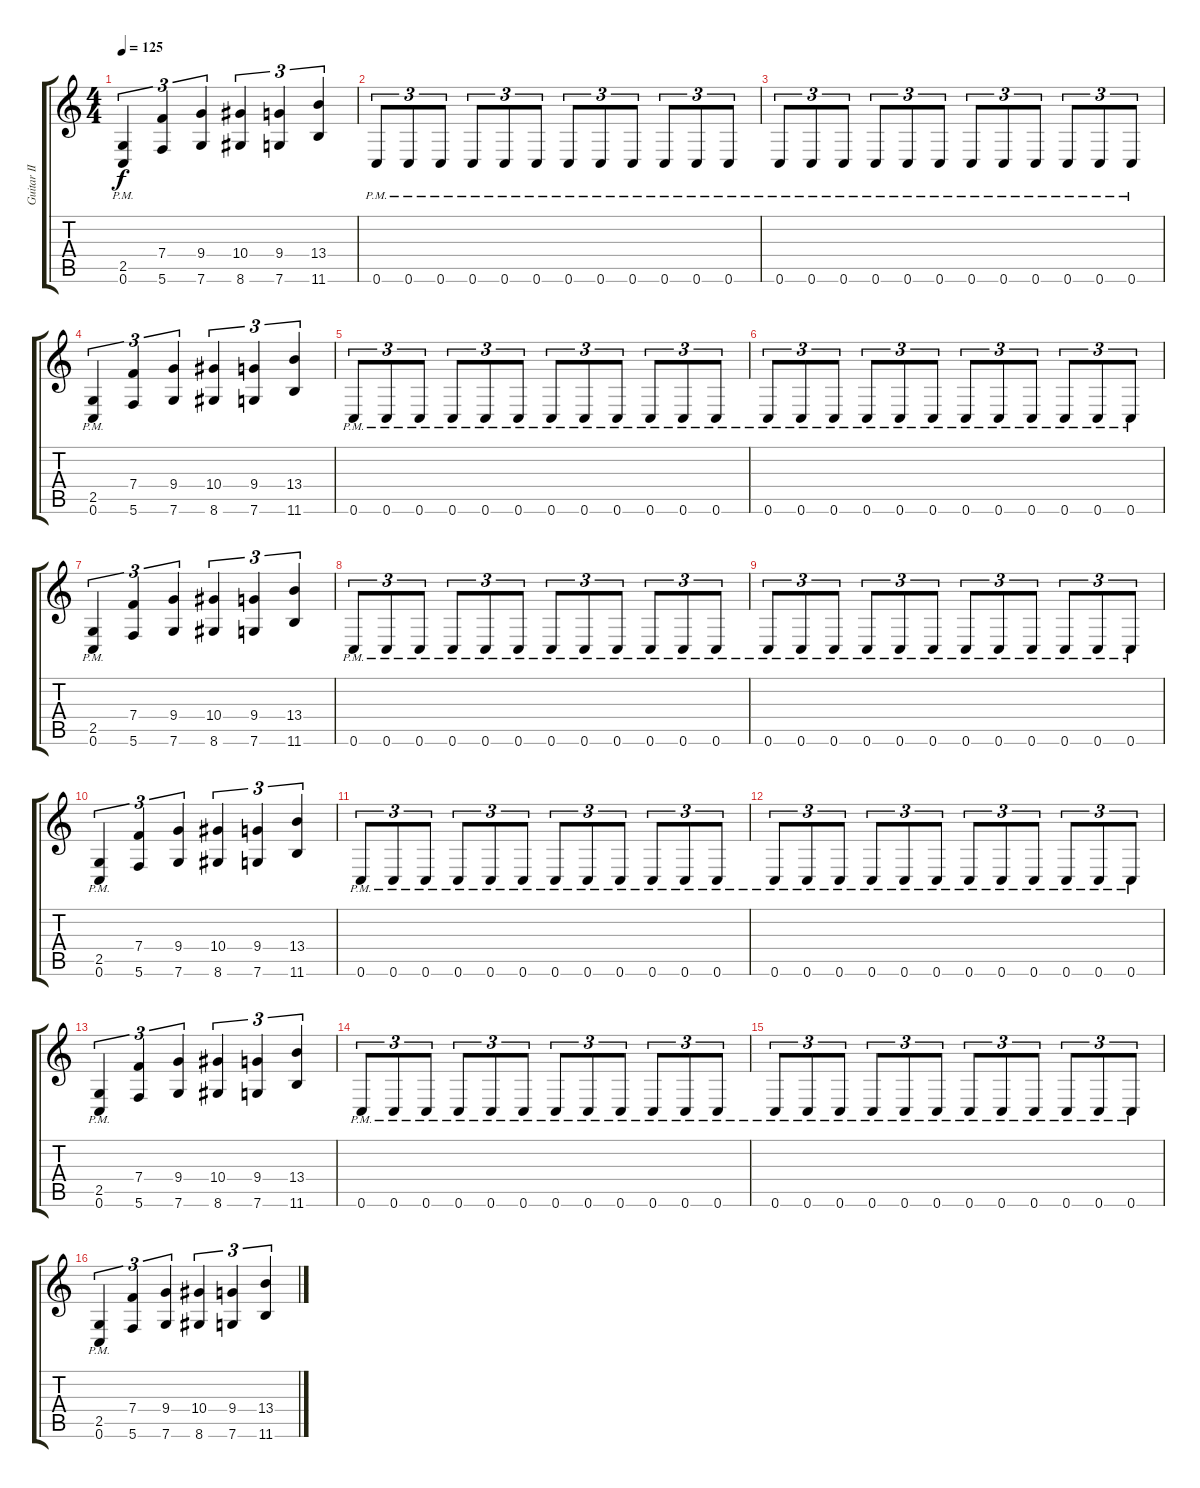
\track ("Guitar II" "Guitar II") {instrument distortionguitar}
\staff {score tabs}
\tuning (C4 G3 Eb3 Bb2 F2 C2) {hide}
\ts (4 4)
\tempo 125
\clef g2
\ks c
(2.5{pm} 0.6{pm}).4{tu (3 2) dy f} (7.4 5.6).4{tu (3 2)} (9.4 7.6).4{tu (3 2)} (10.4 8.6).4{tu (3 2)} (9.4 7.6).4{tu (3 2)} (13.4 11.6).4{tu (3 2)} |
0.6{pm}.8{tu (3 2)} 0.6{pm}.8{tu (3 2)} 0.6{pm}.8{tu (3 2)} 0.6{pm}.8{tu (3 2)} 0.6{pm}.8{tu (3 2)} 0.6{pm}.8{tu (3 2)} 0.6{pm}.8{tu (3 2)} 0.6{pm}.8{tu (3 2)} 0.6{pm}.8{tu (3 2)} 0.6{pm}.8{tu (3 2)} 0.6{pm}.8{tu (3 2)} 0.6{pm}.8{tu (3 2)} |
0.6{pm}.8{tu (3 2)} 0.6{pm}.8{tu (3 2)} 0.6{pm}.8{tu (3 2)} 0.6{pm}.8{tu (3 2)} 0.6{pm}.8{tu (3 2)} 0.6{pm}.8{tu (3 2)} 0.6{pm}.8{tu (3 2)} 0.6{pm}.8{tu (3 2)} 0.6{pm}.8{tu (3 2)} 0.6{pm}.8{tu (3 2)} 0.6{pm}.8{tu (3 2)} 0.6{pm}.8{tu (3 2)} |
(2.5{pm} 0.6{pm}).4{tu (3 2)} (7.4 5.6).4{tu (3 2)} (9.4 7.6).4{tu (3 2)} (10.4 8.6).4{tu (3 2)} (9.4 7.6).4{tu (3 2)} (13.4 11.6).4{tu (3 2)} |
0.6{pm}.8{tu (3 2)} 0.6{pm}.8{tu (3 2)} 0.6{pm}.8{tu (3 2)} 0.6{pm}.8{tu (3 2)} 0.6{pm}.8{tu (3 2)} 0.6{pm}.8{tu (3 2)} 0.6{pm}.8{tu (3 2)} 0.6{pm}.8{tu (3 2)} 0.6{pm}.8{tu (3 2)} 0.6{pm}.8{tu (3 2)} 0.6{pm}.8{tu (3 2)} 0.6{pm}.8{tu (3 2)} |
0.6{pm}.8{tu (3 2)} 0.6{pm}.8{tu (3 2)} 0.6{pm}.8{tu (3 2)} 0.6{pm}.8{tu (3 2)} 0.6{pm}.8{tu (3 2)} 0.6{pm}.8{tu (3 2)} 0.6{pm}.8{tu (3 2)} 0.6{pm}.8{tu (3 2)} 0.6{pm}.8{tu (3 2)} 0.6{pm}.8{tu (3 2)} 0.6{pm}.8{tu (3 2)} 0.6{pm}.8{tu (3 2)} |
(2.5{pm} 0.6{pm}).4{tu (3 2)} (7.4 5.6).4{tu (3 2)} (9.4 7.6).4{tu (3 2)} (10.4 8.6).4{tu (3 2)} (9.4 7.6).4{tu (3 2)} (13.4 11.6).4{tu (3 2)} |
0.6{pm}.8{tu (3 2)} 0.6{pm}.8{tu (3 2)} 0.6{pm}.8{tu (3 2)} 0.6{pm}.8{tu (3 2)} 0.6{pm}.8{tu (3 2)} 0.6{pm}.8{tu (3 2)} 0.6{pm}.8{tu (3 2)} 0.6{pm}.8{tu (3 2)} 0.6{pm}.8{tu (3 2)} 0.6{pm}.8{tu (3 2)} 0.6{pm}.8{tu (3 2)} 0.6{pm}.8{tu (3 2)} |
0.6{pm}.8{tu (3 2)} 0.6{pm}.8{tu (3 2)} 0.6{pm}.8{tu (3 2)} 0.6{pm}.8{tu (3 2)} 0.6{pm}.8{tu (3 2)} 0.6{pm}.8{tu (3 2)} 0.6{pm}.8{tu (3 2)} 0.6{pm}.8{tu (3 2)} 0.6{pm}.8{tu (3 2)} 0.6{pm}.8{tu (3 2)} 0.6{pm}.8{tu (3 2)} 0.6{pm}.8{tu (3 2)} |
(2.5{pm} 0.6{pm}).4{tu (3 2)} (7.4 5.6).4{tu (3 2)} (9.4 7.6).4{tu (3 2)} (10.4 8.6).4{tu (3 2)} (9.4 7.6).4{tu (3 2)} (13.4 11.6).4{tu (3 2)} |
0.6{pm}.8{tu (3 2)} 0.6{pm}.8{tu (3 2)} 0.6{pm}.8{tu (3 2)} 0.6{pm}.8{tu (3 2)} 0.6{pm}.8{tu (3 2)} 0.6{pm}.8{tu (3 2)} 0.6{pm}.8{tu (3 2)} 0.6{pm}.8{tu (3 2)} 0.6{pm}.8{tu (3 2)} 0.6{pm}.8{tu (3 2)} 0.6{pm}.8{tu (3 2)} 0.6{pm}.8{tu (3 2)} |
0.6{pm}.8{tu (3 2)} 0.6{pm}.8{tu (3 2)} 0.6{pm}.8{tu (3 2)} 0.6{pm}.8{tu (3 2)} 0.6{pm}.8{tu (3 2)} 0.6{pm}.8{tu (3 2)} 0.6{pm}.8{tu (3 2)} 0.6{pm}.8{tu (3 2)} 0.6{pm}.8{tu (3 2)} 0.6{pm}.8{tu (3 2)} 0.6{pm}.8{tu (3 2)} 0.6{pm}.8{tu (3 2)} |
(2.5{pm} 0.6{pm}).4{tu (3 2)} (7.4 5.6).4{tu (3 2)} (9.4 7.6).4{tu (3 2)} (10.4 8.6).4{tu (3 2)} (9.4 7.6).4{tu (3 2)} (13.4 11.6).4{tu (3 2)} |
0.6{pm}.8{tu (3 2)} 0.6{pm}.8{tu (3 2)} 0.6{pm}.8{tu (3 2)} 0.6{pm}.8{tu (3 2)} 0.6{pm}.8{tu (3 2)} 0.6{pm}.8{tu (3 2)} 0.6{pm}.8{tu (3 2)} 0.6{pm}.8{tu (3 2)} 0.6{pm}.8{tu (3 2)} 0.6{pm}.8{tu (3 2)} 0.6{pm}.8{tu (3 2)} 0.6{pm}.8{tu (3 2)} |
0.6{pm}.8{tu (3 2)} 0.6{pm}.8{tu (3 2)} 0.6{pm}.8{tu (3 2)} 0.6{pm}.8{tu (3 2)} 0.6{pm}.8{tu (3 2)} 0.6{pm}.8{tu (3 2)} 0.6{pm}.8{tu (3 2)} 0.6{pm}.8{tu (3 2)} 0.6{pm}.8{tu (3 2)} 0.6{pm}.8{tu (3 2)} 0.6{pm}.8{tu (3 2)} 0.6{pm}.8{tu (3 2)} |
(2.5{pm} 0.6{pm}).4{tu (3 2)} (7.4 5.6).4{tu (3 2)} (9.4 7.6).4{tu (3 2)} (10.4 8.6).4{tu (3 2)} (9.4 7.6).4{tu (3 2)} (13.4 11.6).4{tu (3 2)}
